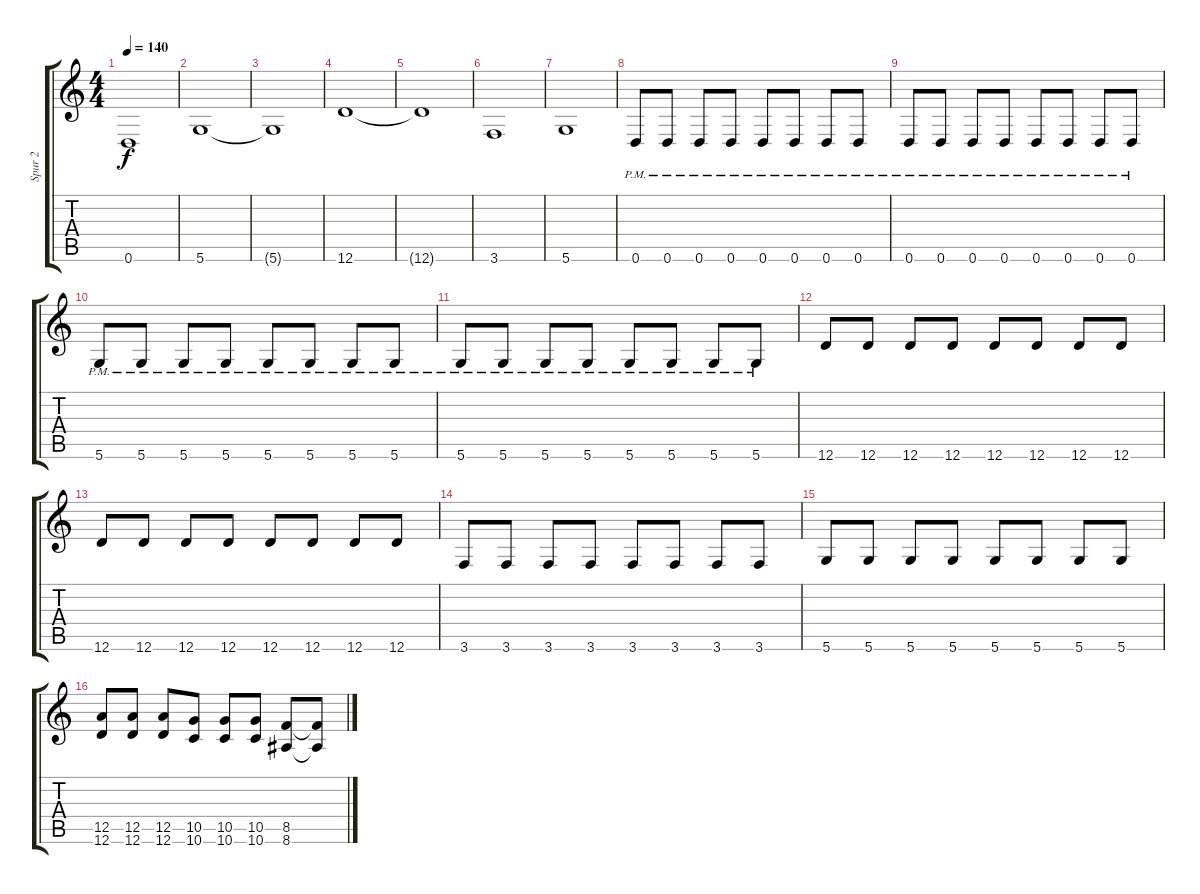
\track ("Spur 2" "Spur 2") {instrument distortionguitar}
\staff {score tabs}
\tuning (E4 B3 G3 D3 A2 D2) {hide}
\ts (4 4)
\tempo 140
\clef g2
\ks c
0.6{t}.1{dy f} |
5.6.1 |
5.6{t}.1 |
12.6.1 |
12.6{t}.1 |
3.6.1 |
5.6.1 |
0.6{pm}.8 0.6{pm}.8 0.6{pm}.8 0.6{pm}.8 0.6{pm}.8 0.6{pm}.8 0.6{pm}.8 0.6{pm}.8 |
0.6{pm}.8 0.6{pm}.8 0.6{pm}.8 0.6{pm}.8 0.6{pm}.8 0.6{pm}.8 0.6{pm}.8 0.6{pm}.8 |
5.6{pm}.8 5.6{pm}.8 5.6{pm}.8 5.6{pm}.8 5.6{pm}.8 5.6{pm}.8 5.6{pm}.8 5.6{pm}.8 |
5.6{pm}.8 5.6{pm}.8 5.6{pm}.8 5.6{pm}.8 5.6{pm}.8 5.6{pm}.8 5.6{pm}.8 5.6{pm}.8 |
12.6.8 12.6.8 12.6.8 12.6.8 12.6.8 12.6.8 12.6.8 12.6.8 |
12.6.8 12.6.8 12.6.8 12.6.8 12.6.8 12.6.8 12.6.8 12.6.8 |
3.6.8 3.6.8 3.6.8 3.6.8 3.6.8 3.6.8 3.6.8 3.6.8 |
5.6.8 5.6.8 5.6.8 5.6.8 5.6.8 5.6.8 5.6.8 5.6.8 |
(12.5 12.6).8 (12.5 12.6).8 (12.5 12.6).8 (10.5 10.6).8 (10.5 10.6).8 (10.5 10.6).8 (8.5 8.6).8 (8.5{t} 8.6{t}).8
